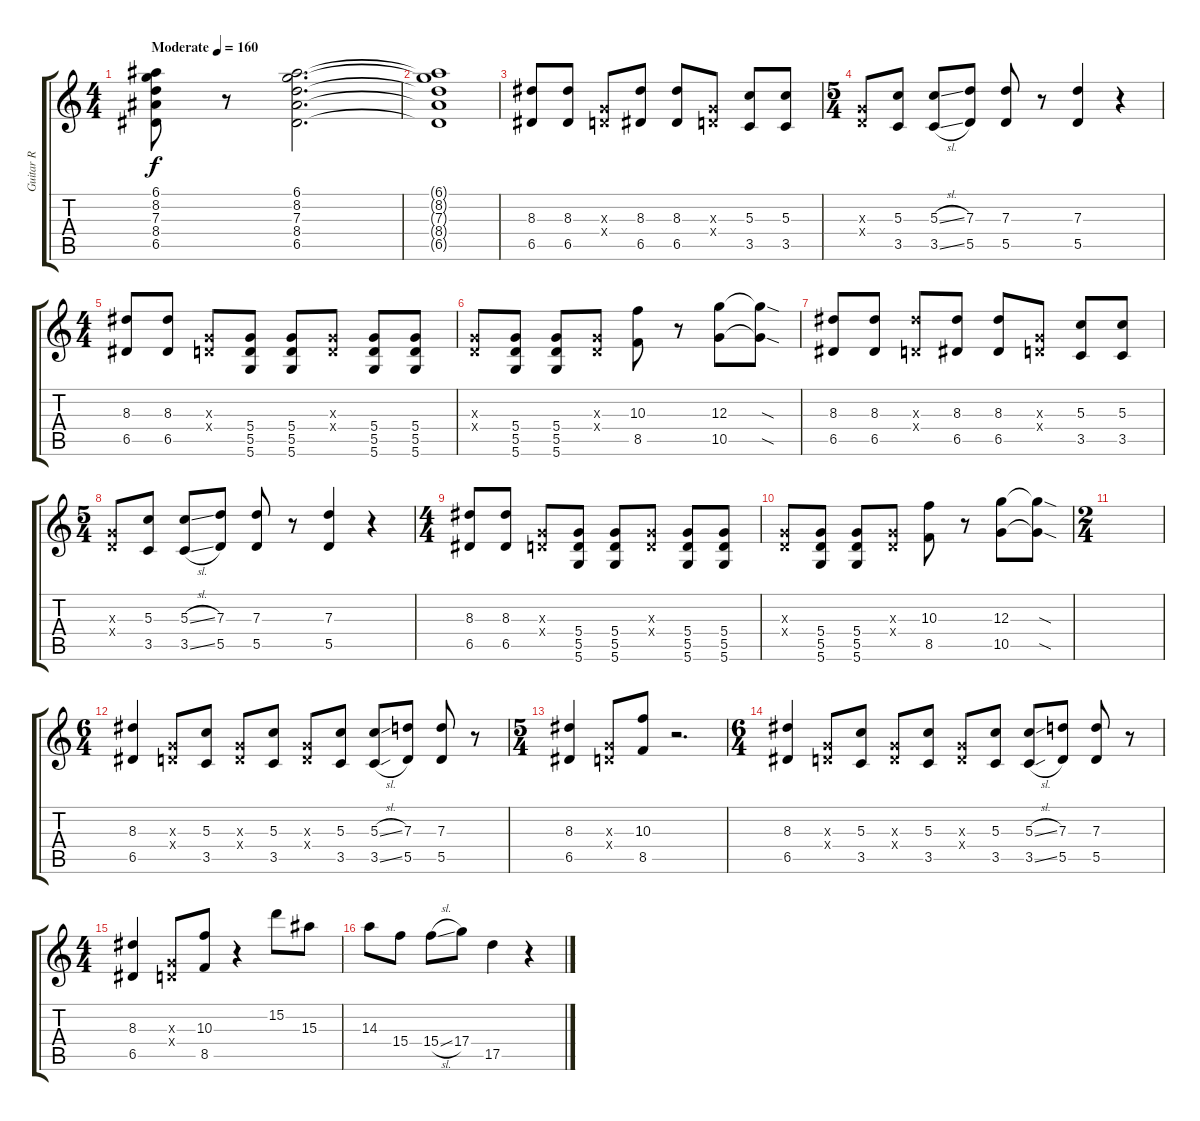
\track ("Guitar R" "Guitar R") {instrument overdrivenguitar}
\staff {score tabs}
\tuning (E4 B3 G3 D3 A2 D2) {hide}
\ts (4 4)
\tempo (160 "Moderate")
\clef g2
\ks c
(6.1 8.2 7.3 8.4 6.5).8{dy f instrument overdrivenguitar} r.8 (6.1 8.2 7.3 8.4 6.5).2{d} |
(6.1{t} 8.2{t} 7.3{t} 8.4{t} 6.5{t}).1 |
(8.3 6.5).8 (8.3 6.5).8 (0.3{x} 0.4{x}).8 (8.3 6.5).8 (8.3 6.5).8 (0.3{x} 0.4{x}).8 (5.3 3.5).8 (5.3 3.5).8 |
\ts (5 4)
(0.3{x} 0.4{x}).8 (5.3 3.5).8 (5.3{sl} 3.5{sl}).8 (7.3 5.5).8 (7.3 5.5).8 r.8 (7.3 5.5).4 r.4 |
\ts (4 4)
(8.3 6.5).8 (8.3 6.5).8 (0.3{x} 0.4{x}).8 (5.4 5.5 5.6).8 (5.4 5.5 5.6).8 (0.3{x} 0.4{x}).8 (5.4 5.5 5.6).8 (5.4 5.5 5.6).8 |
(0.3{x} 0.4{x}).8 (5.4 5.5 5.6).8 (5.4 5.5 5.6).8 (0.3{x} 0.4{x}).8 (10.3 8.5).8 r.8 (12.3 10.5).8 (12.3{sod t} 10.5{sod t}).8 |
(8.3 6.5).8 (8.3 6.5).8 (8.3{x} 0.4{x}).8 (8.3 6.5).8 (8.3 6.5).8 (0.3{x} 0.4{x}).8 (5.3 3.5).8 (5.3 3.5).8 |
\ts (5 4)
(0.3{x} 0.4{x}).8 (5.3 3.5).8 (5.3{sl} 3.5{sl}).8 (7.3 5.5).8 (7.3 5.5).8 r.8 (7.3 5.5).4 r.4 |
\ts (4 4)
(8.3 6.5).8 (8.3 6.5).8 (0.3{x} 0.4{x}).8 (5.4 5.5 5.6).8 (5.4 5.5 5.6).8 (0.3{x} 0.4{x}).8 (5.4 5.5 5.6).8 (5.4 5.5 5.6).8 |
(0.3{x} 0.4{x}).8 (5.4 5.5 5.6).8 (5.4 5.5 5.6).8 (0.3{x} 0.4{x}).8 (10.3 8.5).8 r.8 (12.3 10.5).8 (12.3{sod t} 10.5{sod t}).8 |
\ts (2 4)
|
\ts (6 4)
(8.3 6.5).4 (0.3{x} 0.4{x}).8 (5.3 3.5).8 (0.3{x} 0.4{x}).8 (5.3 3.5).8 (0.3{x} 0.4{x}).8 (5.3 3.5).8 (5.3{sl} 3.5{sl}).8 (7.3 5.5).8 (7.3 5.5).8 r.8 |
\ts (5 4)
(8.3 6.5).4 (0.3{x} 0.4{x}).8 (10.3 8.5).8 r.2{d} |
\ts (6 4)
(8.3 6.5).4 (0.3{x} 0.4{x}).8 (5.3 3.5).8 (0.3{x} 0.4{x}).8 (5.3 3.5).8 (0.3{x} 0.4{x}).8 (5.3 3.5).8 (5.3{sl} 3.5{sl}).8 (7.3 5.5).8 (7.3 5.5).8 r.8 |
\ts (4 4)
(8.3 6.5).4 (0.3{x} 0.4{x}).8 (10.3 8.5).8 r.4 15.2.8 15.3.8 |
14.3.8 15.4.8 15.4{sl}.8 17.4.8 17.5.4 r.4
